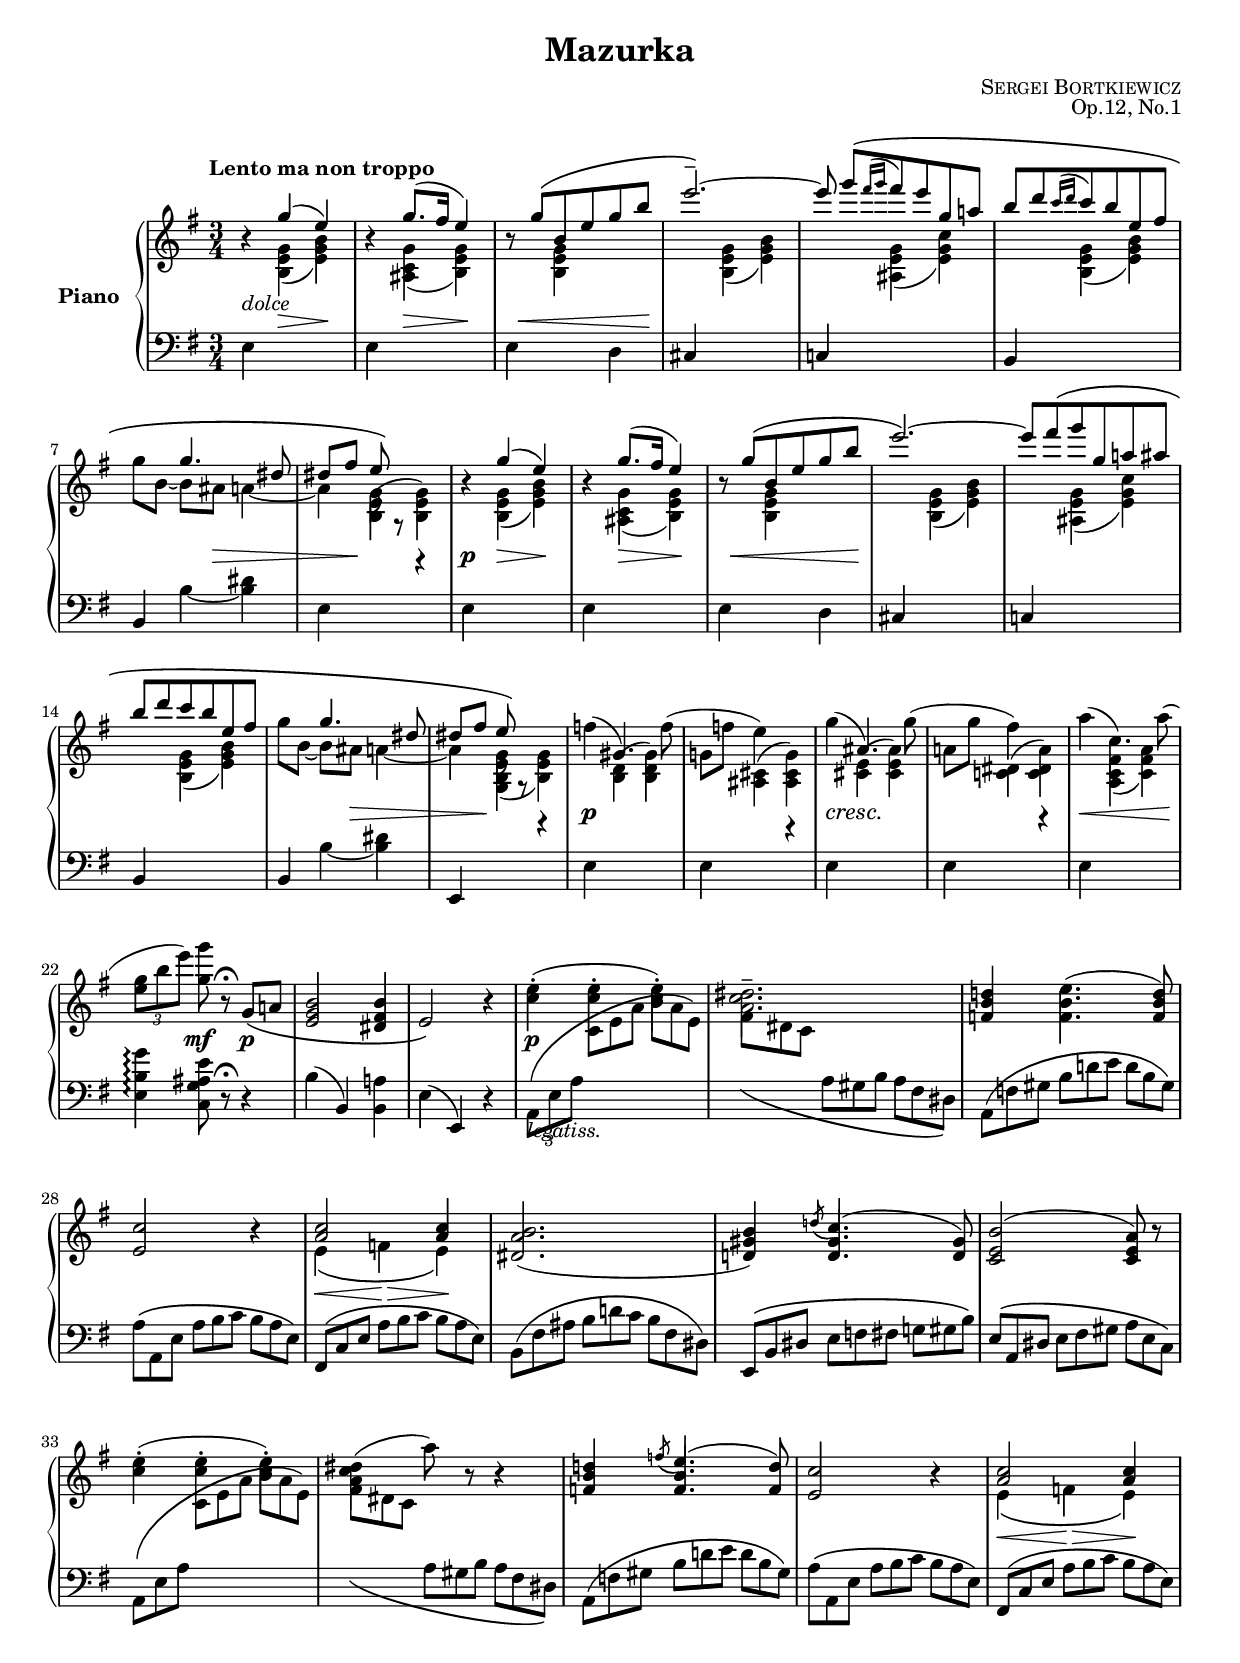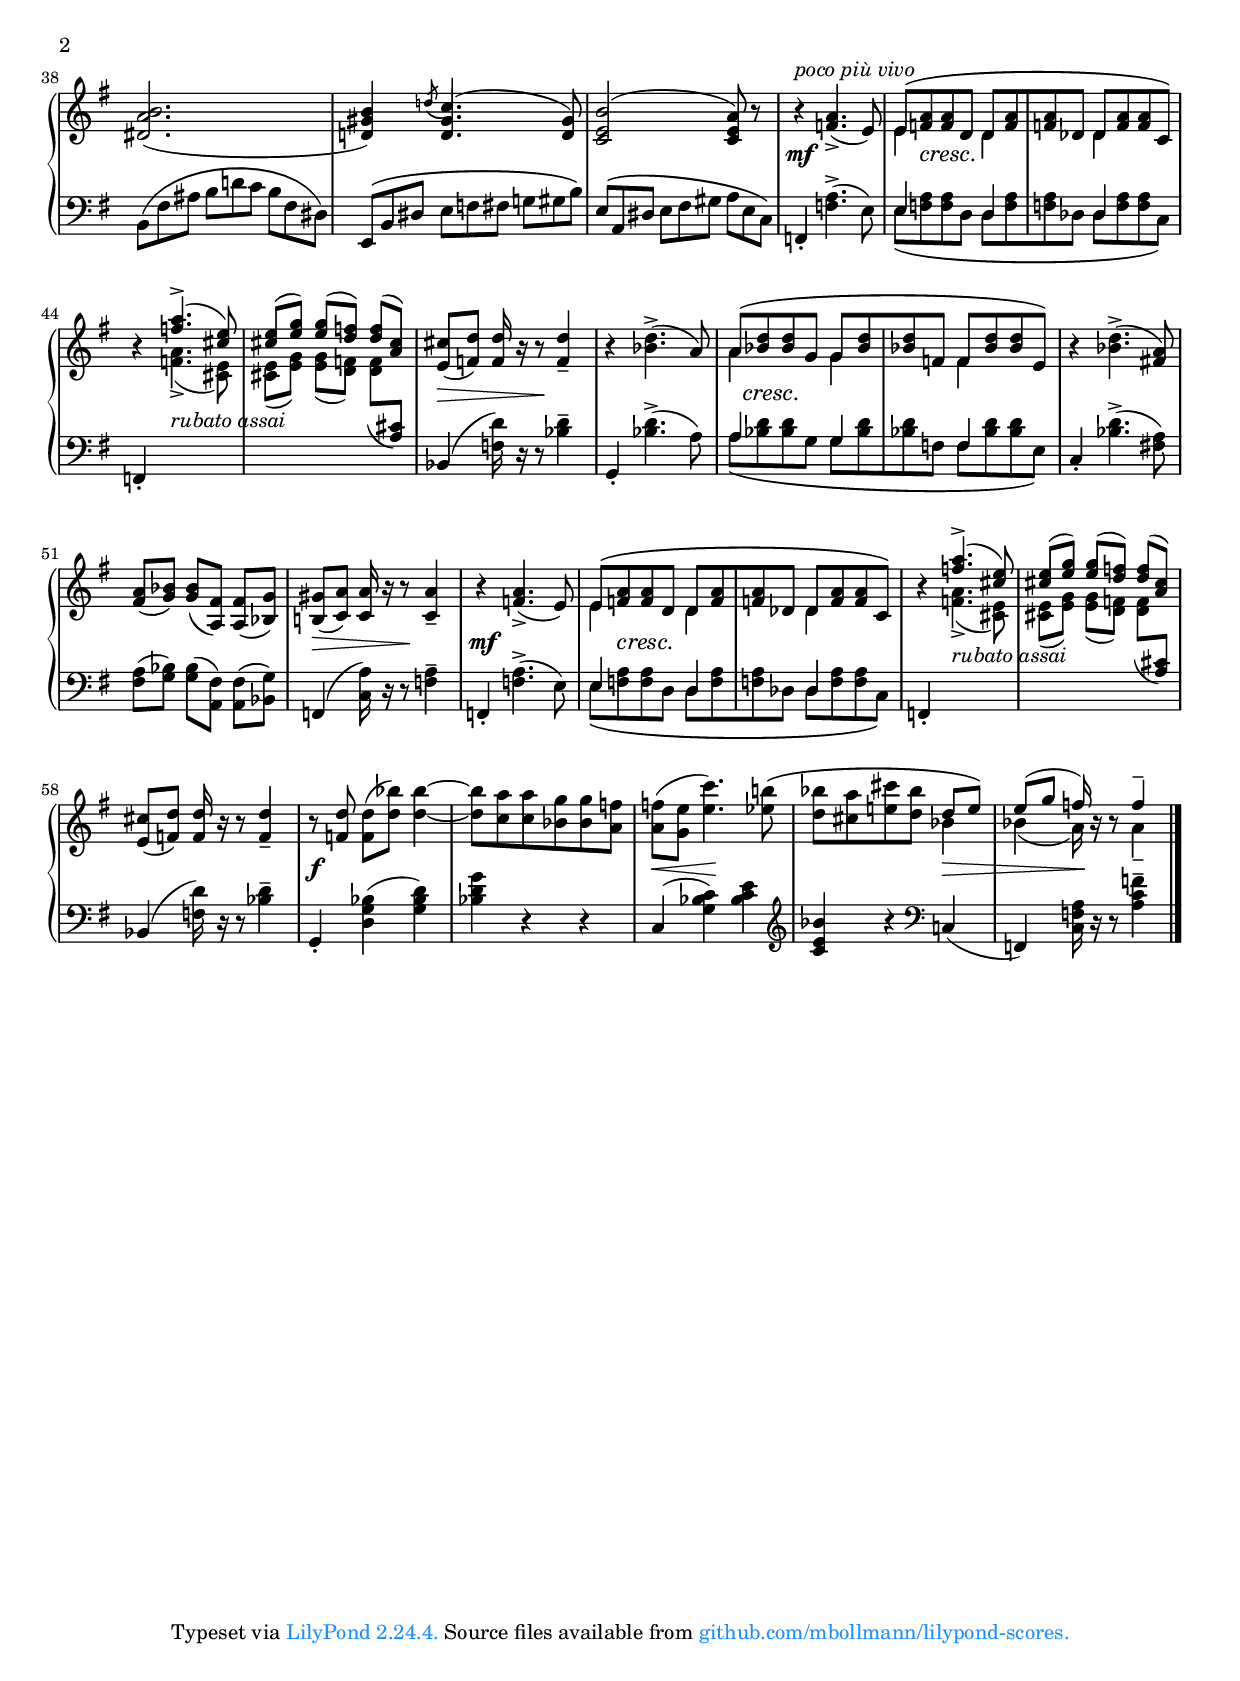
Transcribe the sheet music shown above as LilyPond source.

\version "2.23.14"
\version "2.23.14"

#(set-default-paper-size "a4")
#(set-global-staff-size 18)
#(ly:set-option 'point-and-click #f)

\header {
  title = "Mazurka"
  composer = \markup { \caps { Sergei Bortkiewicz } }
  opus = "Op.12, No.1"
  %copyright = \markup {
  %  \pad-to-box #'(0 . 0) #'(0 . 3)
  %  \line {
  %    "Typeset in 2022 by"
  %    \with-url "https://github.com/mbollmann/lilypond-scores/" {
  %      "Marcel Bollmann."
  %    }
  %    "Released under"
  %    \with-url "https://creativecommons.org/licenses/by/4.0/" {
  %      "CC-BY 4.0."
  %    }
  %  }
  %}
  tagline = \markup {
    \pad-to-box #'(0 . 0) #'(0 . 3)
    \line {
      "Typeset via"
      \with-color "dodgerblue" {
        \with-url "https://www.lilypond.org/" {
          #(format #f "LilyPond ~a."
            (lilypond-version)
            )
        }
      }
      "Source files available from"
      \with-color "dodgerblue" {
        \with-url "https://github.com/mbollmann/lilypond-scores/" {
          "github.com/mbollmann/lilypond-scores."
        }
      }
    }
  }
}

\paper {
  %ragged-last-bottom = ##f
  top-margin = 1\cm
  bottom-margin = 1.5\cm
  footnote-separator-markup = \markup \null
  markup-system-spacing.padding = #2.0
  system-system-spacing.basic-distance = #14
  staff-staff-spacing.basic-distance = #8
  staff-staff-spacing.padding = #2.0
  scoreTitleMarkup = \markup {
    \fill-line {
      \null
      \fontsize #2 \bold \fromproperty #'header:piece
      \fromproperty #'header:opus
    }
  }
}

\layout {
  \context {
    \PianoStaff
    \accepts "Lyrics"
    \consists "Span_stem_engraver"
  }
  \context {
    \Lyrics
    \consists "Bar_engraver"
  }
}

global = {
  \key e \minor
  \time 3/4
}

fromBass = {
  \tag #'changestaff { \voiceOne }
}
fromBassEnd = {
  \tag #'changestaff { \oneVoice }
}
toTreble = {
  \tag #'changeclef { \clef treble }
  \tag #'changestaff { \change Staff="upper" \voiceTwo }
}
toBass = {
  \tag #'changeclef { \clef bass }
  \tag #'changestaff { \change Staff="lower" \oneVoice }
}

upperA = {
  \global
  \clef treble
  \tempo \markup { "Lento ma non troppo" }

  \relative c''' {
    r4 \fromBass g( e) \fromBassEnd |
    r4 \fromBass g8.( fis16 e4) \fromBassEnd |
    r8 \fromBass g8\( b, e g b |
    e2.--\) ~ |
    e8 g[\( \acciaccatura { fis16 g } fis8 e g, a] |
    b8[ d \acciaccatura { c16 d } c8 b e, fis] \fromBassEnd | 
    \voiceOne s4 g4. dis8 |
    dis8[ fis] e\) \oneVoice r8 r4 | % [8]
    r4 \fromBass g( e) \fromBassEnd |
    r4 \fromBass g8.( fis16 e4) \fromBassEnd |
    r8 \fromBass g8\( b, e g b |
    e2.\) ~ |
    e8 fis\( g g, a ais |
    b8 d c b e, fis |
    \voiceOne s4 g4. dis8 |
    dis8[ fis] e\) \oneVoice r8 r4 | % [16]
    f4( gis,4.) f'8( |
    g,8 f' e4) r |
    g4( ais,4.) g'8( |
    a,8 g' fis4) r |
    a4( c,4.) a'8( |
    \tuplet 3/2 { <g e>8 b e) } <g g,>8 r8\fermata g,,8\( a |
    <b g e>2 <b fis dis>4 |
    e,2\) r4 | % [24]
    <c' e>4-.( q-. q-.) |
    <a c dis>2.-- |
    <f b d>4 <f b e>4.( <f b d>8) |
    <e c'>2 r4 | % [end of page 1 in original score]
    \voiceOne <a c>2 q4 \oneVoice |
    <dis, a' b>2.( |
    <d gis b>4) \acciaccatura d'8 \stemUp <c>4.^( <d, gis>8) \stemNeutral | % HACK for grace note
    <c e b'>2^( <c e a>8) r8 | % [32]
    <c' e>4-.( q-. q-.) |
    <a c dis>4( a'8) r r4 |
    <f, b d>4 \stemUp \acciaccatura f'8 e4.^( <f, d'>8) | % HACK as above
    <e c'>2 r4 |
    \voiceOne <a c>2 q4 \oneVoice |
    <dis, a' b>2.( |
    <d gis b>4) \acciaccatura d'8 \stemUp <c>4.^( <d, gis>8) \stemNeutral | % HACK as above
    <c e b'>2^( <c e a>8) r8 | % [40] poco più vivo
    r4^\markup { \italic { poco più vivo } } <f a>4.->( e8) |
    \voiceOne e8[^\( <f a> <f a> d] d[ <f a> |
    <f a>8 des] des[ <f a> <f a> c]\) \oneVoice |
    r4 \voiceOne <f' a>4.->( <cis e>8) |
    <cis e>8[( <e g>]) <e g>[( <d f>]) <d f>[( <a cis>]) |
    \oneVoice <e cis'>8[( <f d'>]) <f d'>16 r r8 <f d'>4-- | % [46]
    r4 <bes d>4.->( a8) |
    \voiceOne a8[^\( <bes d> <bes d> g] g[ <bes d> |
    <bes d> f] f[ <bes d> <bes d> e,]\) \oneVoice |
    r4 <bes' d>4.->( <fis a>8) |
    <fis a>8[( <g bes>]) <g bes>[( <a, fis'>]) <a fis'>[( <bes g'>]) |
    <b gis'>8[( <c a'>]) <c a'>16 r r8 <c a'>4-- | % [52]
    r4 <f a>4.->( e8) |
    \voiceOne e8[^\( <f a> <f a> d] d[ <f a> |
    <f a>8 des] des[ <f a> <f a> c]\) \oneVoice | % [end of page 2 in original score]
    r4 \voiceOne <f' a>4.->( <cis e>8) |
    <cis e>8[( <e g>]) <e g>[( <d f>]) <d f>[( <a cis>]) |
    \oneVoice <e cis'>8[( <f d'>]) <f d'>16 r r8 <f d'>4-- | % [58]
    r8 <f d'>8 <f d'>[( <d' bes'>]) <d bes'>4 ~ |
    <d bes'>8 <c a'> q <bes g'> q <a f'> |
    q8( <g e'> <e' c'>4.) <es b'>8\( |
    <d bes'> <cis a'> <e cis'> <d bes'> \voiceOne d[ e]\) |
    e8( g f16) \oneVoice r16 r8 \voiceOne f4-- \oneVoice | % [63] vivace
    
  }
}

upperB = {
  \relative c''' {
    s2.*6 |
    g8[ b,] ~ b[ ais] a4 ~ |
    a4 g8 s4. |
  } % [8]
  \relative c''' {
    s2.*6 |
    g8[ b,] ~ b[ ais] a4 ~ |
    a4 g8 s4. |
  } % [16]
  s2.*8 | % [24]
  \relative c' {
    s2.*4 |
    e4\( f e\) |
    s2. |
    s4 \voiceOne <d gis>4. \voiceTwo s8 | % HACK for grace note
    s2. | % [32]
    s2.*2 |
    s4 \voiceOne <f b>4. \voiceTwo s8 | % HACK as above
    s2. |
    e4\( f e\) |
    s2. |
    s4 \voiceOne <d gis>4. \voiceTwo s8 | % HACK for grace note
    s2. | % [40] poco più vivo
    s2. |
    e4 s d |
    s4 des s |
    s2.*3 | % [46]
    s2. |
    a'4 s g |
    s4 f s |
    s2.*3 | % [52]
    s2. |
    e4 s d |
    s4 des s |
    s2.*3 | % [58]
    s2.*3 |
    s2 bes'4 |
    bes4( a16) s8. a4-- | % [63] vivace
  }
}

lower = {
  \global
  \clef bass

  \relative c {
    e4 \toTreble <b' e g>( <e g b>) \toBass |
    e,4 \toTreble <ais c g'>( <b e g>) \toBass |
    e,4 \toTreble <b' e g> \toBass d, |
    cis4 \toTreble <b' e g>( <e g b>) \toBass |
    c,4 \toTreble <ais' e' g>( <e' g c>) \toBass |
    b,4 \toTreble <b' e g>( <e g b>) \toBass |
    b,4 b' ~ <b dis> |
    e,4 \toTreble <b' e>^( <b e g>) \toBass | % [8]
    e,4 \toTreble <b' e g>( <e g b>) \toBass |
    e,4 \toTreble <ais c g'>( <b e g>) \toBass |
    e,4 \toTreble <b' e g> \toBass d, |
    cis4 \toTreble <b' e g>( <e g b>) \toBass |
    c,4 \toTreble <ais' e' g>( <e' g c>) \toBass |
    b,4 \toTreble <b' e g>( <e g b>) \toBass |
    b,4 b' ~ <b dis> |
    e,,4 \toTreble <g' b e>( <b e g>) \toBass | % [16]
    e,4 \toTreble <b' d>^( <b d gis>) \toBass |
    e,4 \toTreble <ais cis>^( <ais cis g'>) \toBass |
    e4 \toTreble <cis' e>^( <cis e ais>) \toBass |
    e,4 \toTreble <c' dis>^( <c dis a'>) \toBass |
    e,4 \toTreble <a c fis>( <c fis a>) \toBass |
    <e, b' g'>4\arpeggio <c g' ais e'>8 r8\fermata r4 |
    b'4( b,) <b a'> |
    e4( e,) r | % [24]
    \tuplet 3/2 4 {
      a8\(_\markup { \italic legatiss. } e' a \toTreble \omit TupletNumber c e a b a e\) |
      fis8\( dis c \toBass a gis b a fis dis\) |
      a8\( f' gis b d e d b gis\) |
      a8\( a, e' a b c b a e\) |
      fis,8\( c' e a b c b a e\) |
      b8\( fis' ais b d c b fis dis\) |
      e,8\( b' dis e f fis g gis b\) |
      e,8\( a, dis e fis gis a e c\) | % [32]
      a8\( e' a \toTreble \omit TupletNumber c e a b a e\) |
      fis8\( dis c \toBass a gis b a fis dis\) |
      a8\( f' gis b d e d b gis\) |
      a8\( a, e' a b c b a e\) |
      fis,8\( c' e a b c b a e\) |
      b8\( fis' ais b d c b fis dis\) |
      e,8\( b' dis e f fis g gis b\) |
      e,8\( a, dis e fis gis a e c\) | % [40] poco più vivo
    }
    f,4-. <f' a>4.->( e8) |
    << { e4 s d | s des s } \\
       { e8[_\( <f a> <f a> d] d[ <f a> | <f a> des] des[ <f a> <f a> c]\) }
    >> |
    f,4-. \change Staff="upper" \voiceTwo <f'' a>4.->(_\markup { \italic { rubato assai } } <cis e>8) |
    <cis e>8[( <e g>]) <e g>[( <d f>]) \stemDown <d f>[( \stemUp \change Staff="lower" <a cis>]) \oneVoice \stemNeutral |
    bes,4( <f' d'>16) r r8 <bes d>4-- | % [46]
    g,4-. <bes' d>4.->( a8) |
    << { a4 s g | s f s } \\
       { a8[_\( <bes d> <bes d> g] g[ <bes d> | <bes d> f] f[ <bes d> <bes d> e,]\) }
    >> |
    c4-. <bes' d>4.->( <fis a>8) |
    <fis a>8[( <g bes>]) <g bes>[( <a, fis'>]) <a fis'>[( <bes g'>]) |
    f4( <c' a'>16) r r8 <f a>4-- | % [52]
    f,4-. <f' a>4.->( e8) |
    << { e4 s d | s des s } \\
       { e8[_\( <f a> <f a> d] d[ <f a> | <f a> des] des[ <f a> <f a> c]\) }
    >> | % [end of page 2 in original score]
    f,4-. \change Staff="upper" \voiceTwo <f'' a>4.->(_\markup { \italic { rubato assai } } <cis e>8) |
    <cis e>8[( <e g>]) <e g>[( <d f>]) \stemDown <d f>[( \stemUp \change Staff="lower" <a cis>]) \oneVoice \stemNeutral |
    bes,4( <f' d'>16) r r8 <bes d>4-- | % [58]
    g,4-. <d' g bes>( <g bes d>) |
    <bes d g>4 r r |
    c,4( <g' bes c>) <bes c e> |
    \clef treble <c e bes'>4 r \clef bass c,4( |
    f,4) <c' f a>16 r r8 <a' c f>4-- | % [63] vivace
  }

  \bar "|."
}

dynamics = {
  s4^\markup { \italic "dolce" } s\> s\! |
  s4 s\> s\! |
  s16 s\< s8 s4. s8\! |
  s2.*3 |
  s4. s8\> s4 |
  s8 s8\! s2 | % [8]
  s4^\p s\> s\! |
  s4 s\> s\! |
  s16 s\< s8 s4. s8\! |
  s2.*3 |
  s4. s8\> s4 |
  s8 s8\! s2 | % [16]
  s4^\p s2 |
  s2. |
  s4\cresc s2\! |
  s2. |
  s4\< s4. s8\! |
  s4 s8\mf s8 s4\p |
  s2.*2 | % [24]
  s4^\p s2 |
  s2.*3 |
  s4\< s4\!\> s4\! |
  s2.*3 | % [32]
  s2.*4 |
  s4\< s4\!\> s4\! |
  s2.*3 | % [40] poco più vivo
  s4^\mf s2 |
  s8 s\cresc s2\! |
  s2.*3 |
  s8\> s4 s8\! s4 | % [46]
  s2. |
  s16 s\cresc s8 s2\! |
  s2.*3 |
  s8\> s4 s8\! s4 | % [52]
  s4^\mf s2 |
  s8 s\cresc s2\! |
  s2.*4 | % [58]
  s4\f s2 |
  s2. |
  s8\< s s2\! |
  s2 s4\> |
  s4 s8\! s8 s4 | % [63] vivace
}

music = \new PianoStaff \with {
    instrumentName = \markup { \bold "Piano" }
    connectArpeggios = ##t
  } <<
    \accidentalStyle piano
    \new Staff = "upper" <<
      %\expressive
      \new Voice = "A" { \oneVoice \upperA }
      \new Voice = "B" { \voiceTwo \upperB }
    >>
    \new Dynamics { \dynamics }
    \new Staff = "lower" \lower
  >>


\score {
  \keepWithTag #'changestaff
  \music
}
